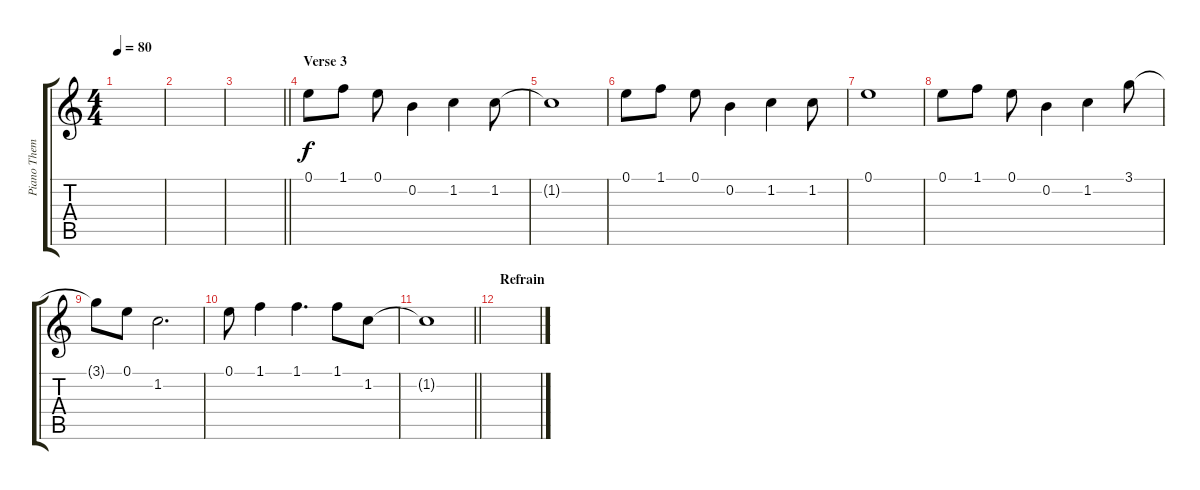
\track ("Piano Theme" "Piano Them") {instrument acousticguitarsteel}
\staff {score tabs}
\tuning (E4 B3 G3 D3 A2 E2) {hide}
\ts (4 4)
\tempo 80
\clef g2
\ks c
|
|
\barLineRight lightlight
|
\section ("" "Verse 3")
0.1.8{dy f} 1.1.8 0.1.8 0.2.4 1.2.4 1.2.8 |
1.2{t}.1 |
0.1.8 1.1.8 0.1.8 0.2.4 1.2.4 1.2.8 |
0.1.1 |
0.1.8 1.1.8 0.1.8 0.2.4 1.2.4 3.1.8 |
3.1{t}.8 0.1.8 1.2.2{d} |
0.1.8 1.1.4 1.1.4{d} 1.1.8 1.2.8 |
\barLineRight lightlight
1.2{t}.1 |
\section ("" "Refrain")
